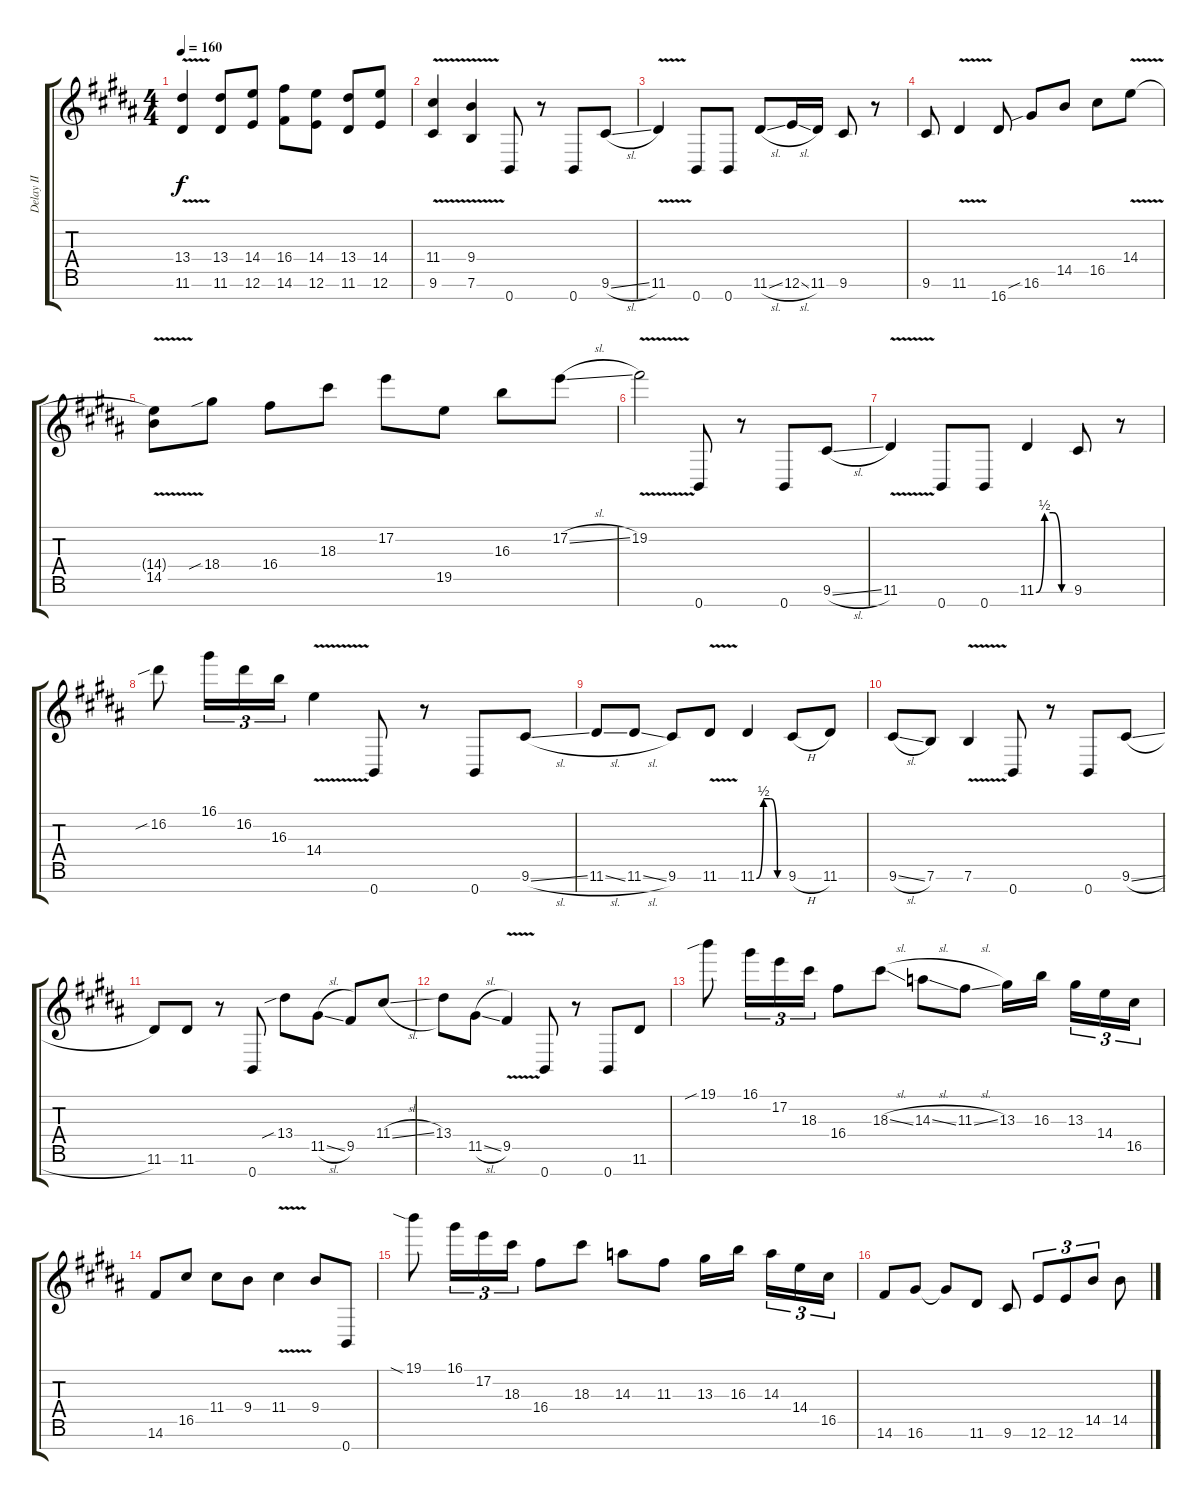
\track ("Delay II" "Delay II") {instrument distortionguitar}
\staff {score tabs}
\tuning (E4 B3 G3 D3 A2 E2 B1) {hide}
\ts (4 4)
\tempo 160
\clef g2
\ks b
(13.4{v} 11.6{v}).4{dy f} (13.4 11.6).8 (14.4 12.6).8 (16.4 14.6).8 (14.4 12.6).8 (13.4 11.6).8 (14.4 12.6).8 |
(11.4{v} 9.6{v}).4 (9.4{v} 7.6{v}).4 0.7.8 r.8 0.7.8 9.6{sl}.8 |
11.6{v}.4 0.7.8 0.7.8 11.6{sl}.8 12.6{sl}.16 11.6.16 9.6.8 r.8 |
9.6.8 11.6{v}.4 16.7.8 16.6{sib}.8 14.5.8 16.5.8 14.4{v}.8 |
(14.4{t} 14.5).8 18.4{sib}.8 16.4.8 18.3.8 17.2.8 19.5.8 16.3.8 17.2{sl}.8 |
19.2{v}.2 0.7.8 r.8 0.7.8 9.6{sl}.8 |
11.6{v}.4 0.7.8 0.7.8 11.6{be (custom 0 0 15 2 30 2 45 0 60 0)}.4 9.6.8 r.8 |
16.2{sib}.8 16.1.16{tu (3 2)} 16.2.16{tu (3 2)} 16.3.16{tu (3 2)} 14.4{v}.4 0.7.8 r.8 0.7.8 9.6{sl}.8 |
11.6{sl}.8 11.6{sl}.8 9.6.8 11.6{v}.8 11.6{be (custom 0 0 15 2 30 2 45 0 60 0)}.4 9.6{h}.8 11.6.8 |
9.6{sl}.8 7.6.8 7.6{v}.4 0.7.8 r.8 0.7.8 9.6{sl}.8 |
11.6.8 11.6.8 r.8 0.7.8 13.4{sib}.8 11.5{sl}.8 9.5.8 11.4{sl}.8 |
13.4.8 11.5{sl}.8 9.5{v}.4 0.7.8 r.8 0.7.8 11.6.8 |
19.1{sib}.8 16.1.16{tu (3 2)} 17.2.16{tu (3 2)} 18.3.16{tu (3 2)} 16.4.8 18.3{sl}.8 14.3{sl}.8 11.3{sl}.8 13.3.16 16.3.16{beam splitsecondary} 13.3.16{tu (3 2)} 14.4.16{tu (3 2)} 16.5.16{tu (3 2)} |
14.6.8 16.5.8 11.4.8 9.4.8 11.4{v}.4 9.4.8 0.7.8 |
19.1{sia}.8{volume 7} 16.1.16{tu (3 2)} 17.2.16{tu (3 2)} 18.3.16{tu (3 2)} 16.4.8 18.3.8 14.3.8 11.3.8 13.3.16 16.3.16{beam splitsecondary} 14.3.16{tu (3 2)} 14.4.16{tu (3 2)} 16.5.16{tu (3 2)} |
14.6.8 16.6.8 16.6{t}.8 11.6.8 9.6.8 12.6.8{tu (3 2)} 12.6.8{tu (3 2)} 14.5.8{tu (3 2)} 14.5.8
